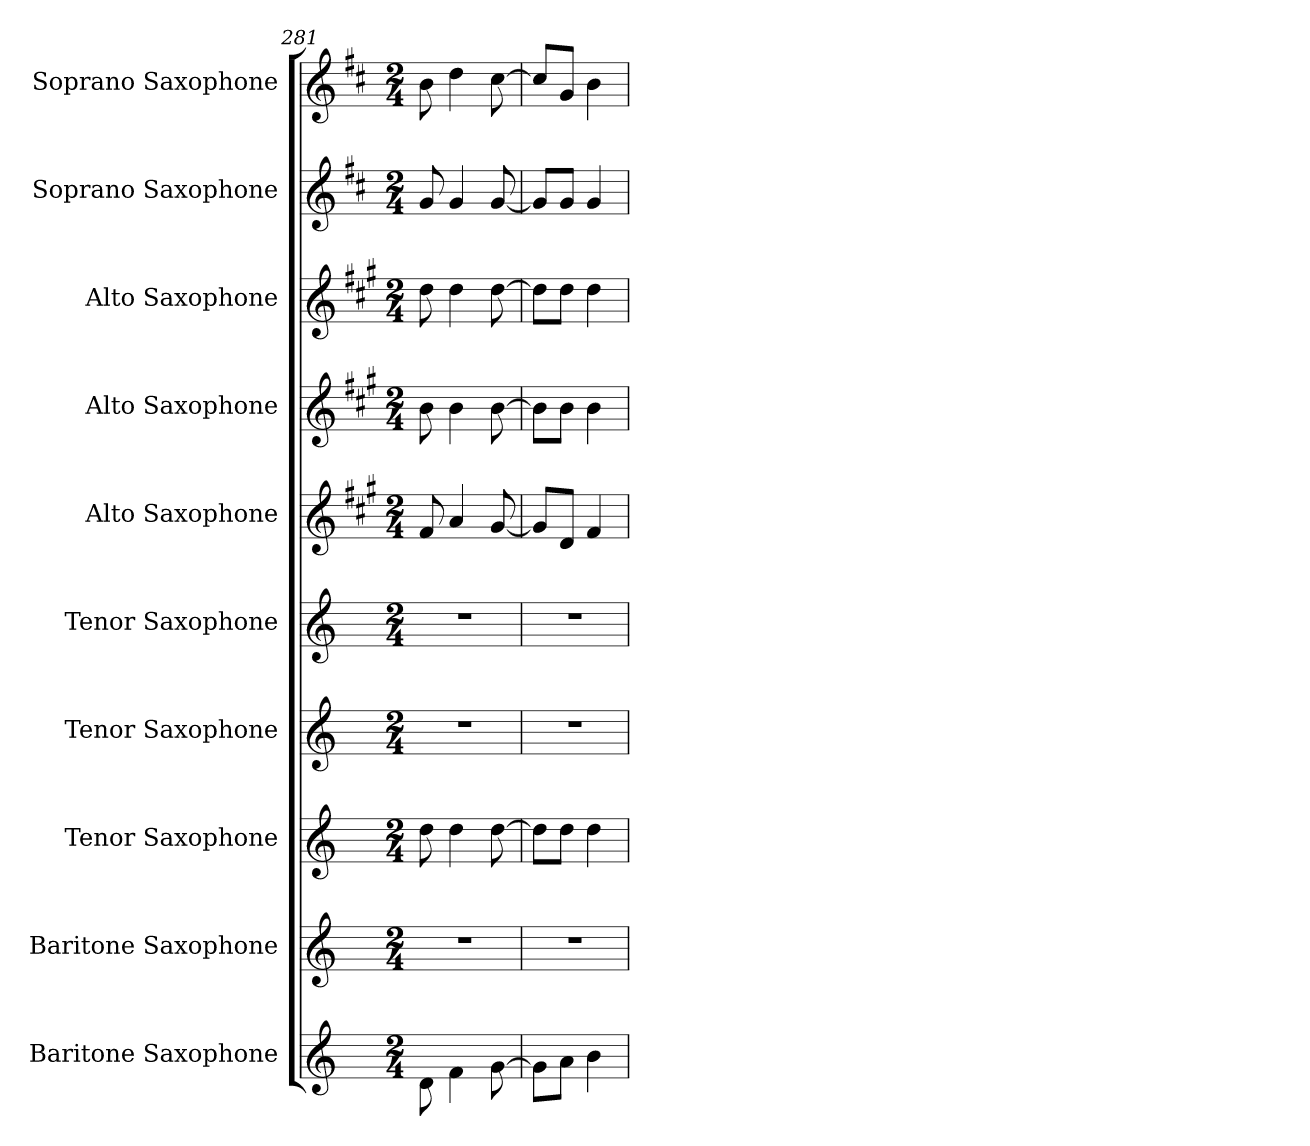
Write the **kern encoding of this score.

**kern	**kern	**kern	**kern	**kern	**kern	**kern	**kern	**kern	**kern
*part10	*part9	*part8	*part7	*part6	*part5	*part4	*part3	*part2	*part1
*staff10	*staff9	*staff8	*staff7	*staff6	*staff5	*staff4	*staff3	*staff2	*staff1
*I"Baritone Saxophone	*I"Baritone Saxophone	*I"Tenor Saxophone	*I"Tenor Saxophone	*I"Tenor Saxophone	*I"Alto Saxophone	*I"Alto Saxophone	*I"Alto Saxophone	*I"Soprano Saxophone	*I"Soprano Saxophone
*I'Bar. Sax.	*I'Bar. Sax.	*I'T. Sax.	*I'T. Sax.	*I'T. Sax.	*I'A. Sax.	*I'A. Sax.	*I'A. Sax.	*I'S. Sax.	*I'S. Sax.
*clefG2	*clefG2	*clefG2	*clefG2	*clefG2	*clefG2	*clefG2	*clefG2	*clefG2	*clefG2
*ITrd12c21	*ITrd12c21	*ITrd8c14	*ITrd8c14	*ITrd8c14	*ITrd5c9	*ITrd5c9	*ITrd5c9	*ITrd1c2	*ITrd1c2
*k[]	*k[]	*k[]	*k[]	*k[]	*k[]	*k[]	*k[]	*k[]	*k[]
*M2/4	*M2/4	*M2/4	*M2/4	*M2/4	*M2/4	*M2/4	*M2/4	*M2/4	*M2/4
=281	=281	=281	=281	=281	=281	=281	=281	=281	=281
8D\	2r	8d\	2r	2r	8A/	8d\	8f\	8f/	8a\
4F\	.	4d\	.	.	4c/	4d\	4f\	4f/	4cc\
[8G\	.	[8d\	.	.	[8B/	[8d\	[8f\	[8f/	[8b\
=282	=282	=282	=282	=282	=282	=282	=282	=282	=282
8G\L]	2r	8d\L]	2r	2r	8B/L]	8d\L]	8f\L]	8f/L]	8b/L]
8A\J	.	8d\J	.	.	8F/J	8d\J	8f\J	8f/J	8f/J
4B\	.	4d\	.	.	4A/	4d\	4f\	4f/	4a\
=	=	=	=	=	=	=	=	=	=
*-	*-	*-	*-	*-	*-	*-	*-	*-	*-
